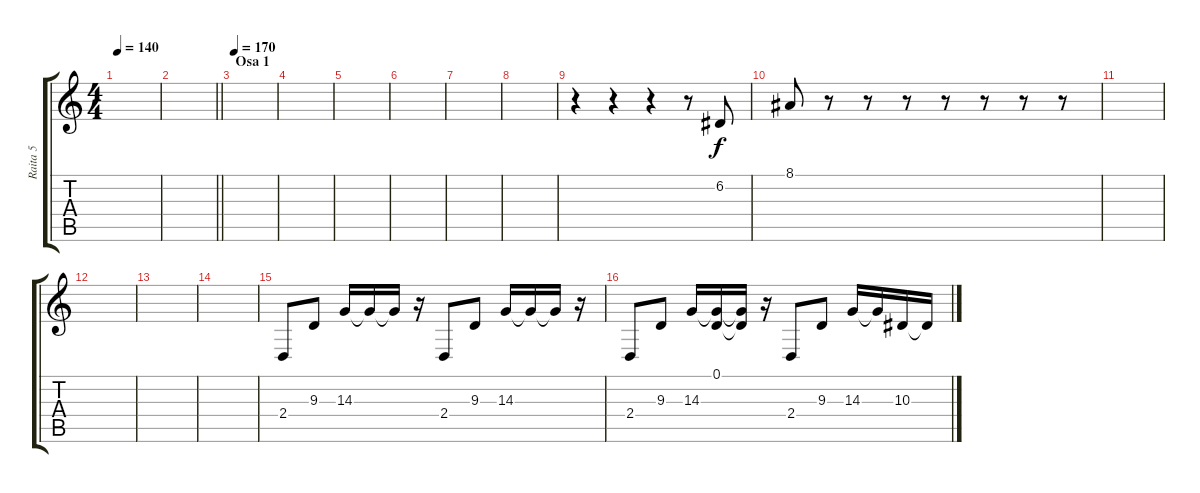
\track ("Raita 5" "Raita 5") {instrument frenchhorn}
\staff {score tabs}
\tuning (D4 A3 F3 C3 G2 D2) {hide}
\ts (4 4)
\tempo 140
\clef g2
\ks c
|
\barLineRight lightlight
|
\section ("" "Osa 1")
\tempo 170
|
|
|
|
|
|
r.4{volume 6} r.4 r.4 r.8 6.2.8 |
8.1.8 r.8 r.8 r.8 r.8 r.8 r.8 r.8{volume 13} |
|
|
|
|
2.4.8 9.3.8 14.3.16 14.3{t}.16 14.3{t}.16 r.16 2.4.8 9.3.8 14.3.16 14.3{t}.16 14.3{t}.16 r.16 |
2.4.8 9.3.8 14.3.16 (0.1 14.3{t}).16 (0.1{t} 14.3{t}).16 r.16 2.4.8 9.3.8 14.3.16 14.3{t}.16 10.3.16 10.3{t}.16
